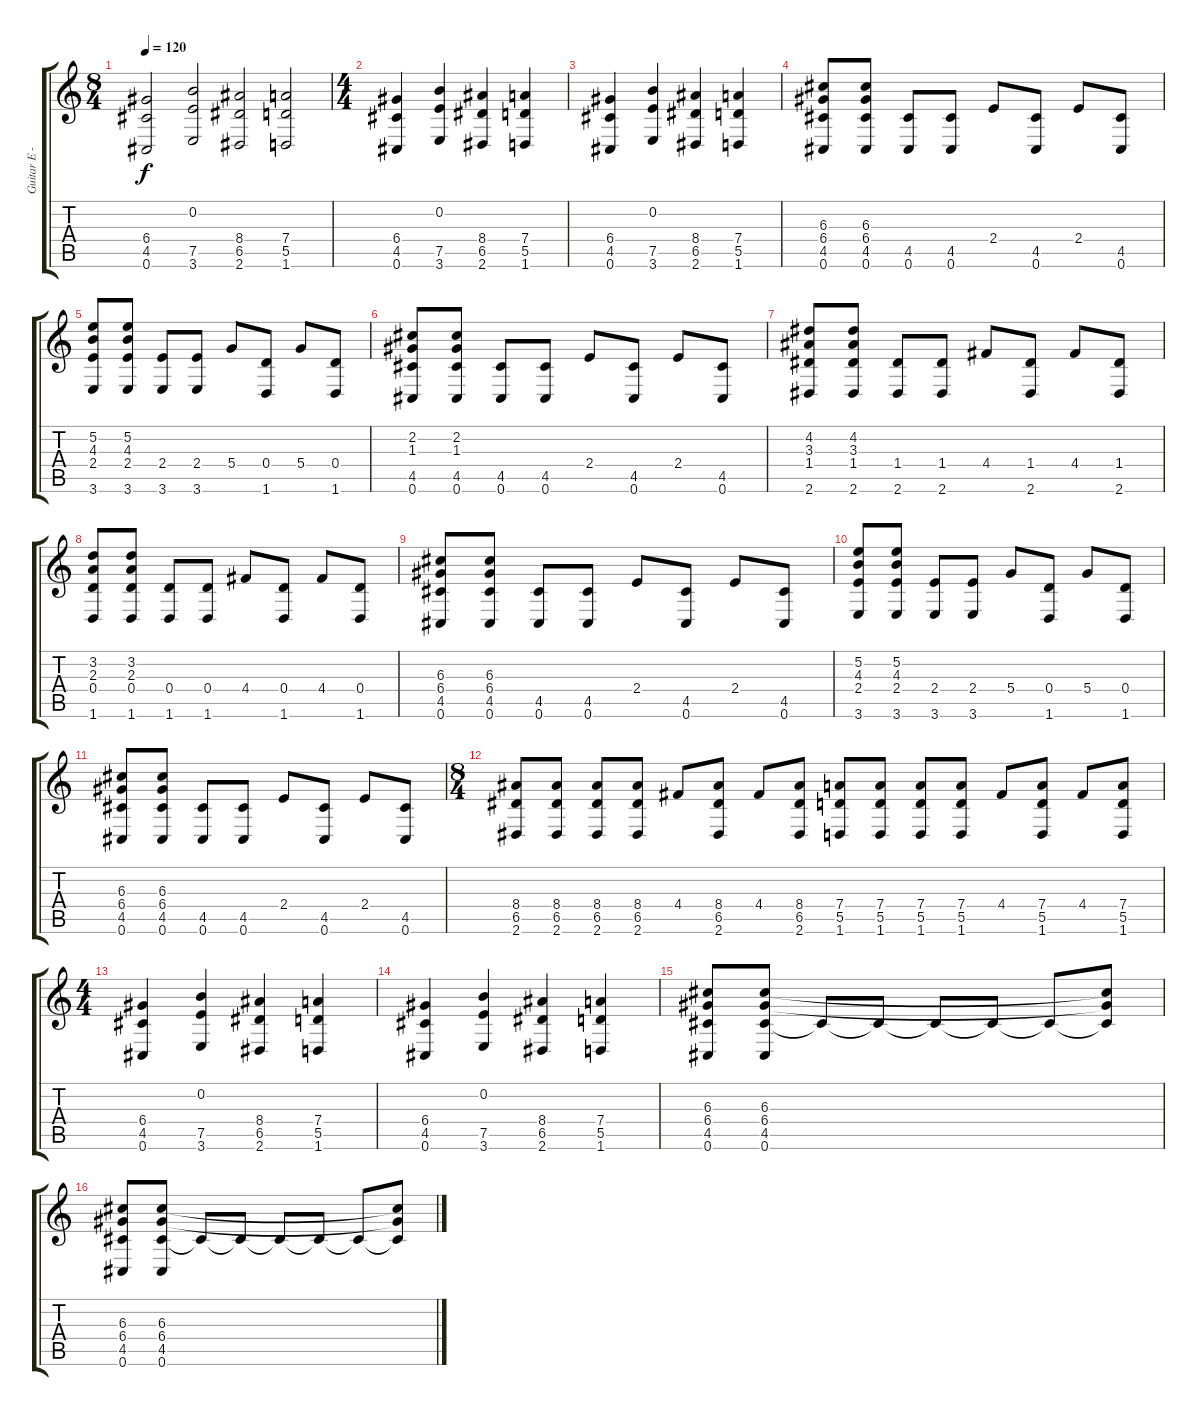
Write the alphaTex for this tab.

\track ("Guitar E - C# -  Dennis Sherman" "Guitar E -") {instrument distortionguitar}
\staff {score tabs}
\tuning (E4 B3 G3 D3 A2 Db2) {hide}
\ts (8 4)
\tempo 120
\clef g2
\ks c
(6.4 4.5 0.6).2{dy f} (0.2 7.5 3.6).2 (8.4 6.5 2.6).2 (7.4 5.5 1.6).2 |
\ts (4 4)
(6.4 4.5 0.6).4 (0.2 7.5 3.6).4 (8.4 6.5 2.6).4 (7.4 5.5 1.6).4 |
(6.4 4.5 0.6).4 (0.2 7.5 3.6).4 (8.4 6.5 2.6).4 (7.4 5.5 1.6).4 |
(6.3 6.4 4.5 0.6).8 (6.3 6.4 4.5 0.6).8 (4.5 0.6).8 (4.5 0.6).8 2.4.8 (4.5 0.6).8 2.4.8 (4.5 0.6).8 |
(5.2 4.3 2.4 3.6).8 (5.2 4.3 2.4 3.6).8 (2.4 3.6).8 (2.4 3.6).8 5.4.8 (0.4 1.6).8 5.4.8 (0.4 1.6).8 |
(2.2 1.3 4.5 0.6).8 (2.2 1.3 4.5 0.6).8 (4.5 0.6).8 (4.5 0.6).8 2.4.8 (4.5 0.6).8 2.4.8 (4.5 0.6).8 |
(4.2 3.3 1.4 2.6).8 (4.2 3.3 1.4 2.6).8 (1.4 2.6).8 (1.4 2.6).8 4.4.8 (1.4 2.6).8 4.4.8 (1.4 2.6).8 |
(3.2 2.3 0.4 1.6).8 (3.2 2.3 0.4 1.6).8 (0.4 1.6).8 (0.4 1.6).8 4.4.8 (0.4 1.6).8 4.4.8 (0.4 1.6).8 |
(6.3 6.4 4.5 0.6).8 (6.3 6.4 4.5 0.6).8 (4.5 0.6).8 (4.5 0.6).8 2.4.8 (4.5 0.6).8 2.4.8 (4.5 0.6).8 |
(5.2 4.3 2.4 3.6).8 (5.2 4.3 2.4 3.6).8 (2.4 3.6).8 (2.4 3.6).8 5.4.8 (0.4 1.6).8 5.4.8 (0.4 1.6).8 |
(6.3 6.4 4.5 0.6).8 (6.3 6.4 4.5 0.6).8 (4.5 0.6).8 (4.5 0.6).8 2.4.8 (4.5 0.6).8 2.4.8 (4.5 0.6).8 |
\ts (8 4)
(8.4 6.5 2.6).8 (8.4 6.5 2.6).8 (8.4 6.5 2.6).8 (8.4 6.5 2.6).8 4.4.8 (8.4 6.5 2.6).8 4.4.8 (8.4 6.5 2.6).8 (7.4 5.5 1.6).8 (7.4 5.5 1.6).8 (7.4 5.5 1.6).8 (7.4 5.5 1.6).8 4.4.8 (7.4 5.5 1.6).8 4.4.8 (7.4 5.5 1.6).8 |
\ts (4 4)
(6.4 4.5 0.6).4 (0.2 7.5 3.6).4 (8.4 6.5 2.6).4 (7.4 5.5 1.6).4 |
(6.4 4.5 0.6).4 (0.2 7.5 3.6).4 (8.4 6.5 2.6).4 (7.4 5.5 1.6).4 |
(6.3 6.4 4.5 0.6).8{instrument overdrivenguitar} (6.3 6.4 4.5 0.6).8 4.5{t}.8 4.5{t}.8 4.5{t}.8 4.5{t}.8 4.5{t}.8 (6.3{t} 6.4{t} 4.5{t}).8 |
(6.3 6.4 4.5 0.6).8{instrument overdrivenguitar} (6.3 6.4 4.5 0.6).8 4.5{t}.8 4.5{t}.8 4.5{t}.8 4.5{t}.8 4.5{t}.8 (6.3{t} 6.4{t} 4.5{t}).8
